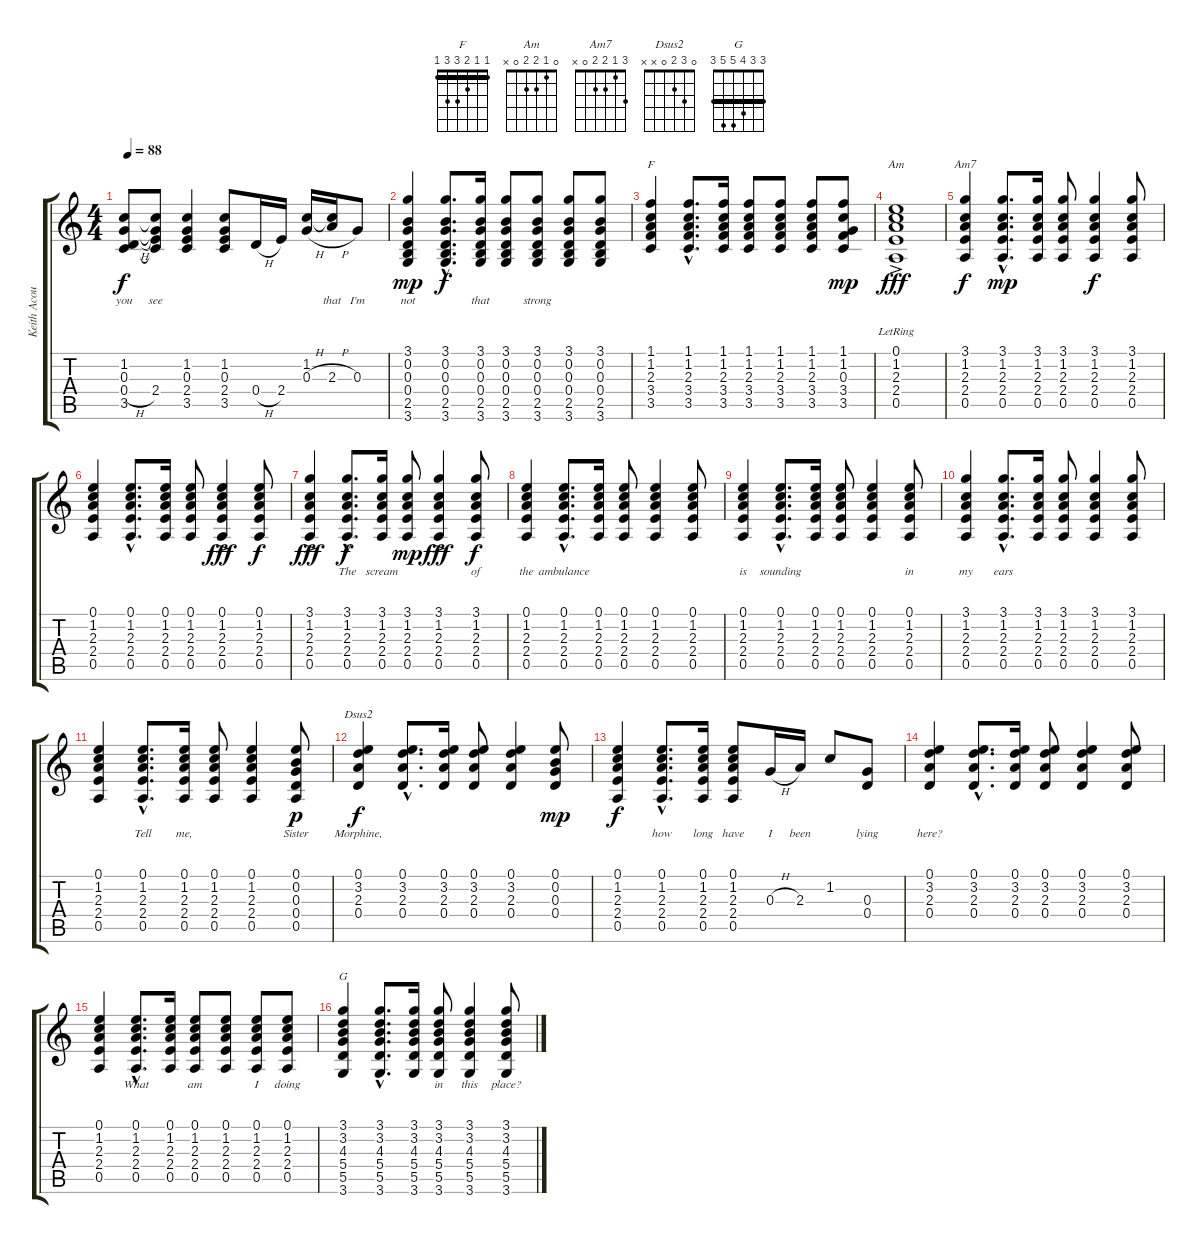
\track ("Keith Acoustic" "Keith Acou") {instrument acousticguitarsteel}
\staff {score tabs}
\tuning (E4 B3 G3 D3 A2 E2) {hide}
\chord ("F" 1 1 2 3 3 1) {barre 1}
\chord ("Am" 0 1 2 2 0 x)
\chord ("Am7" 3 1 2 2 0 x)
\chord ("Dsus2" 0 3 2 0 x x)
\chord ("G" 3 3 4 5 5 3) {barre 3}
\ts (4 4)
\tempo 88
\clef g2
\ks c
(1.2 0.3 0.4{h} 3.5).8{lyrics (0 "you") lyrics (1 "") lyrics (2 "") lyrics (3 "") lyrics (4 "") dy f} (1.2{t} 0.3{t} 2.4 3.5{t}).8{lyrics (0 "see") lyrics (1 "") lyrics (2 "") lyrics (3 "") lyrics (4 "")} (1.2 0.3 2.4 3.5).4{lyrics (0 "") lyrics (1 "") lyrics (2 "") lyrics (3 "") lyrics (4 "")} (1.2 0.3 2.4 3.5).8{lyrics (0 "") lyrics (1 "") lyrics (2 "") lyrics (3 "") lyrics (4 "")} 0.4{h}.16{lyrics (0 "") lyrics (1 "") lyrics (2 "") lyrics (3 "") lyrics (4 "")} 2.4.16{lyrics (0 "") lyrics (1 "") lyrics (2 "") lyrics (3 "") lyrics (4 "")} (1.2 0.3{h}).16{lyrics (0 "") lyrics (1 "") lyrics (2 "") lyrics (3 "") lyrics (4 "")} (1.2{t} 2.3{h}).16{lyrics (0 "that") lyrics (1 "") lyrics (2 "") lyrics (3 "") lyrics (4 "")} 0.3.8{lyrics (0 "I'm") lyrics (1 "") lyrics (2 "") lyrics (3 "") lyrics (4 "")} |
(3.1 0.2 0.3 0.4 2.5 3.6).4{lyrics (0 "not") lyrics (1 "") lyrics (2 "") lyrics (3 "") lyrics (4 "") dy mp} (3.1{hac} 0.2{hac} 0.3{hac} 0.4{hac} 2.5{hac} 3.6{hac}).8{d lyrics (0 "") lyrics (1 "") lyrics (2 "") lyrics (3 "") lyrics (4 "") dy f} (3.1 0.2 0.3 0.4 2.5 3.6).16{lyrics (0 "that") lyrics (1 "") lyrics (2 "") lyrics (3 "") lyrics (4 "")} (3.1 0.2 0.3 0.4 2.5 3.6).8{lyrics (0 "") lyrics (1 "") lyrics (2 "") lyrics (3 "") lyrics (4 "")} (3.1 0.2 0.3 0.4 2.5 3.6).8{lyrics (0 "strong") lyrics (1 "") lyrics (2 "") lyrics (3 "") lyrics (4 "")} (3.1 0.2 0.3 0.4 2.5 3.6).8{lyrics (0 "") lyrics (1 "") lyrics (2 "") lyrics (3 "") lyrics (4 "")} (3.1 0.2 0.3 0.4 2.5 3.6).8{lyrics (0 "") lyrics (1 "") lyrics (2 "") lyrics (3 "") lyrics (4 "")} |
(1.1 1.2 2.3 3.4 3.5).4{ch "F" lyrics (0 "") lyrics (1 "") lyrics (2 "") lyrics (3 "") lyrics (4 "")} (1.1{hac} 1.2{hac} 2.3{hac} 3.4{hac} 3.5{hac}).8{d lyrics (0 "") lyrics (1 "") lyrics (2 "") lyrics (3 "") lyrics (4 "")} (1.1 1.2 2.3 3.4 3.5).16{lyrics (0 "") lyrics (1 "") lyrics (2 "") lyrics (3 "") lyrics (4 "")} (1.1 1.2 2.3 3.4 3.5).8{lyrics (0 "") lyrics (1 "") lyrics (2 "") lyrics (3 "") lyrics (4 "")} (1.1 1.2 2.3 3.4 3.5).8{lyrics (0 "") lyrics (1 "") lyrics (2 "") lyrics (3 "") lyrics (4 "")} (1.1 1.2 2.3 3.4 3.5).8{lyrics (0 "") lyrics (1 "") lyrics (2 "") lyrics (3 "") lyrics (4 "")} (1.1 1.2 0.3 3.4 3.5).8{lyrics (0 "") lyrics (1 "") lyrics (2 "") lyrics (3 "") lyrics (4 "") dy mp} |
(0.1{ac lr} 1.2{ac lr} 2.3{ac lr} 2.4{ac lr} 0.5{ac lr}).1{ch "Am" lyrics (0 "") lyrics (1 "") lyrics (2 "") lyrics (3 "") lyrics (4 "") dy fff} |
(3.1 1.2 2.3 2.4 0.5).4{ch "Am7" lyrics (0 "") lyrics (1 "") lyrics (2 "") lyrics (3 "") lyrics (4 "") dy f} (3.1{hac} 1.2{hac} 2.3{hac} 2.4{hac} 0.5{hac}).8{d lyrics (0 "") lyrics (1 "") lyrics (2 "") lyrics (3 "") lyrics (4 "") dy mp} (3.1 1.2 2.3 2.4 0.5).16{lyrics (0 "") lyrics (1 "") lyrics (2 "") lyrics (3 "") lyrics (4 "")} (3.1 1.2 2.3 2.4 0.5).8{lyrics (0 "") lyrics (1 "") lyrics (2 "") lyrics (3 "") lyrics (4 "")} (3.1 1.2 2.3 2.4 0.5).4{lyrics (0 "") lyrics (1 "") lyrics (2 "") lyrics (3 "") lyrics (4 "") dy f} (3.1 1.2 2.3 2.4 0.5).8{lyrics (0 "") lyrics (1 "") lyrics (2 "") lyrics (3 "") lyrics (4 "")} |
(0.1 1.2 2.3 2.4 0.5).4{lyrics (0 "") lyrics (1 "") lyrics (2 "") lyrics (3 "") lyrics (4 "")} (0.1{hac} 1.2{hac} 2.3{hac} 2.4{hac} 0.5{hac}).8{d lyrics (0 "") lyrics (1 "") lyrics (2 "") lyrics (3 "") lyrics (4 "")} (0.1 1.2 2.3 2.4 0.5).16{lyrics (0 "") lyrics (1 "") lyrics (2 "") lyrics (3 "") lyrics (4 "")} (0.1 1.2 2.3 2.4 0.5).8{lyrics (0 "") lyrics (1 "") lyrics (2 "") lyrics (3 "") lyrics (4 "")} (0.1{ac} 1.2{ac} 2.3{ac} 2.4{ac} 0.5{ac}).4{lyrics (0 "") lyrics (1 "") lyrics (2 "") lyrics (3 "") lyrics (4 "") dy fff} (0.1 1.2 2.3 2.4 0.5).8{lyrics (0 "") lyrics (1 "") lyrics (2 "") lyrics (3 "") lyrics (4 "") dy f} |
(3.1{ac} 1.2{ac} 2.3{ac} 2.4{ac} 0.5{ac}).4{lyrics (0 "") lyrics (1 "") lyrics (2 "") lyrics (3 "") lyrics (4 "") dy fff} (3.1{hac} 1.2{hac} 2.3{hac} 2.4{hac} 0.5{hac}).8{d lyrics (0 "The") lyrics (1 "") lyrics (2 "") lyrics (3 "") lyrics (4 "") dy f} (3.1 1.2 2.3 2.4 0.5).16{lyrics (0 "scream") lyrics (1 "") lyrics (2 "") lyrics (3 "") lyrics (4 "")} (3.1 1.2 2.3 2.4 0.5).8{lyrics (0 "") lyrics (1 "") lyrics (2 "") lyrics (3 "") lyrics (4 "") dy mp} (3.1{ac} 1.2{ac} 2.3{ac} 2.4{ac} 0.5{ac}).4{lyrics (0 "") lyrics (1 "") lyrics (2 "") lyrics (3 "") lyrics (4 "") dy fff} (3.1 1.2 2.3 2.4 0.5).8{lyrics (0 "of") lyrics (1 "") lyrics (2 "") lyrics (3 "") lyrics (4 "") dy f} |
(0.1 1.2 2.3 2.4 0.5).4{lyrics (0 "the") lyrics (1 "") lyrics (2 "") lyrics (3 "") lyrics (4 "")} (0.1{hac} 1.2{hac} 2.3{hac} 2.4{hac} 0.5{hac}).8{d lyrics (0 "ambulance") lyrics (1 "") lyrics (2 "") lyrics (3 "") lyrics (4 "")} (0.1 1.2 2.3 2.4 0.5).16{lyrics (0 "") lyrics (1 "") lyrics (2 "") lyrics (3 "") lyrics (4 "")} (0.1 1.2 2.3 2.4 0.5).8{lyrics (0 "") lyrics (1 "") lyrics (2 "") lyrics (3 "") lyrics (4 "")} (0.1 1.2 2.3 2.4 0.5).4{lyrics (0 "") lyrics (1 "") lyrics (2 "") lyrics (3 "") lyrics (4 "")} (0.1 1.2 2.3 2.4 0.5).8{lyrics (0 "") lyrics (1 "") lyrics (2 "") lyrics (3 "") lyrics (4 "")} |
(0.1 1.2 2.3 2.4 0.5).4{lyrics (0 "is") lyrics (1 "") lyrics (2 "") lyrics (3 "") lyrics (4 "")} (0.1{hac} 1.2{hac} 2.3{hac} 2.4{hac} 0.5{hac}).8{d lyrics (0 "sounding") lyrics (1 "") lyrics (2 "") lyrics (3 "") lyrics (4 "")} (0.1 1.2 2.3 2.4 0.5).16{lyrics (0 "") lyrics (1 "") lyrics (2 "") lyrics (3 "") lyrics (4 "")} (0.1 1.2 2.3 2.4 0.5).8{lyrics (0 "") lyrics (1 "") lyrics (2 "") lyrics (3 "") lyrics (4 "")} (0.1 1.2 2.3 2.4 0.5).4{lyrics (0 "") lyrics (1 "") lyrics (2 "") lyrics (3 "") lyrics (4 "")} (0.1 1.2 2.3 2.4 0.5).8{lyrics (0 "in") lyrics (1 "") lyrics (2 "") lyrics (3 "") lyrics (4 "")} |
(3.1 1.2 2.3 2.4 0.5).4{lyrics (0 "my") lyrics (1 "") lyrics (2 "") lyrics (3 "") lyrics (4 "")} (3.1{hac} 1.2{hac} 2.3{hac} 2.4{hac} 0.5{hac}).8{d lyrics (0 "ears") lyrics (1 "") lyrics (2 "") lyrics (3 "") lyrics (4 "")} (3.1 1.2 2.3 2.4 0.5).16{lyrics (0 "") lyrics (1 "") lyrics (2 "") lyrics (3 "") lyrics (4 "")} (3.1 1.2 2.3 2.4 0.5).8{lyrics (0 "") lyrics (1 "") lyrics (2 "") lyrics (3 "") lyrics (4 "")} (3.1 1.2 2.3 2.4 0.5).4{lyrics (0 "") lyrics (1 "") lyrics (2 "") lyrics (3 "") lyrics (4 "")} (3.1 1.2 2.3 2.4 0.5).8{lyrics (0 "") lyrics (1 "") lyrics (2 "") lyrics (3 "") lyrics (4 "")} |
(0.1 1.2 2.3 2.4 0.5).4{lyrics (0 "") lyrics (1 "") lyrics (2 "") lyrics (3 "") lyrics (4 "")} (0.1{hac} 1.2{hac} 2.3{hac} 2.4{hac} 0.5{hac}).8{d lyrics (0 "Tell") lyrics (1 "") lyrics (2 "") lyrics (3 "") lyrics (4 "")} (0.1 1.2 2.3 2.4 0.5).16{lyrics (0 "me,") lyrics (1 "") lyrics (2 "") lyrics (3 "") lyrics (4 "")} (0.1 1.2 2.3 2.4 0.5).8{lyrics (0 "") lyrics (1 "") lyrics (2 "") lyrics (3 "") lyrics (4 "")} (0.1 1.2 2.3 2.4 0.5).4{lyrics (0 "") lyrics (1 "") lyrics (2 "") lyrics (3 "") lyrics (4 "")} (0.1 0.2 0.3 0.4 0.5).8{lyrics (0 "Sister") lyrics (1 "") lyrics (2 "") lyrics (3 "") lyrics (4 "") dy p} |
(0.1 3.2 2.3 0.4).4{ch "Dsus2" lyrics (0 "Morphine,") lyrics (1 "") lyrics (2 "") lyrics (3 "") lyrics (4 "") dy f} (0.1{hac} 3.2{hac} 2.3{hac} 0.4{hac}).8{d lyrics (0 "") lyrics (1 "") lyrics (2 "") lyrics (3 "") lyrics (4 "")} (0.1 3.2 2.3 0.4).16{lyrics (0 "") lyrics (1 "") lyrics (2 "") lyrics (3 "") lyrics (4 "")} (0.1 3.2 2.3 0.4).8{lyrics (0 "") lyrics (1 "") lyrics (2 "") lyrics (3 "") lyrics (4 "")} (0.1 3.2 2.3 0.4).4{lyrics (0 "") lyrics (1 "") lyrics (2 "") lyrics (3 "") lyrics (4 "")} (0.1 0.2 0.3 0.4).8{lyrics (0 "") lyrics (1 "") lyrics (2 "") lyrics (3 "") lyrics (4 "") dy mp} |
(0.1 1.2 2.3 2.4 0.5).4{lyrics (0 "") lyrics (1 "") lyrics (2 "") lyrics (3 "") lyrics (4 "") dy f} (0.1{hac} 1.2{hac} 2.3{hac} 2.4{hac} 0.5{hac}).8{d lyrics (0 "how") lyrics (1 "") lyrics (2 "") lyrics (3 "") lyrics (4 "")} (0.1 1.2 2.3 2.4 0.5).16{lyrics (0 "long") lyrics (1 "") lyrics (2 "") lyrics (3 "") lyrics (4 "")} (0.1 1.2 2.3 2.4 0.5).8{lyrics (0 "have") lyrics (1 "") lyrics (2 "") lyrics (3 "") lyrics (4 "")} 0.3{h}.16{lyrics (0 "I") lyrics (1 "") lyrics (2 "") lyrics (3 "") lyrics (4 "")} 2.3.16{lyrics (0 "been") lyrics (1 "") lyrics (2 "") lyrics (3 "") lyrics (4 "")} 1.2.8{lyrics (0 "") lyrics (1 "") lyrics (2 "") lyrics (3 "") lyrics (4 "")} (0.3 0.4).8{lyrics (0 "lying") lyrics (1 "") lyrics (2 "") lyrics (3 "") lyrics (4 "")} |
(0.1 3.2 2.3 0.4).4{lyrics (0 "here?") lyrics (1 "") lyrics (2 "") lyrics (3 "") lyrics (4 "")} (0.1{hac} 3.2{hac} 2.3{hac} 0.4{hac}).8{d lyrics (0 "") lyrics (1 "") lyrics (2 "") lyrics (3 "") lyrics (4 "")} (0.1 3.2 2.3 0.4).16{lyrics (0 "") lyrics (1 "") lyrics (2 "") lyrics (3 "") lyrics (4 "")} (0.1 3.2 2.3 0.4).8{lyrics (0 "") lyrics (1 "") lyrics (2 "") lyrics (3 "") lyrics (4 "")} (0.1 3.2 2.3 0.4).4{lyrics (0 "") lyrics (1 "") lyrics (2 "") lyrics (3 "") lyrics (4 "")} (0.1 3.2 2.3 0.4).8{lyrics (0 "") lyrics (1 "") lyrics (2 "") lyrics (3 "") lyrics (4 "")} |
(0.1 1.2 2.3 2.4 0.5).4{lyrics (0 "") lyrics (1 "") lyrics (2 "") lyrics (3 "") lyrics (4 "")} (0.1{hac} 1.2{hac} 2.3{hac} 2.4{hac} 0.5{hac}).8{d lyrics (0 "What") lyrics (1 "") lyrics (2 "") lyrics (3 "") lyrics (4 "")} (0.1 1.2 2.3 2.4 0.5).16{lyrics (0 "") lyrics (1 "") lyrics (2 "") lyrics (3 "") lyrics (4 "")} (0.1 1.2 2.3 2.4 0.5).8{lyrics (0 "am") lyrics (1 "") lyrics (2 "") lyrics (3 "") lyrics (4 "")} (0.1 1.2 2.3 2.4 0.5).8{lyrics (0 "") lyrics (1 "") lyrics (2 "") lyrics (3 "") lyrics (4 "")} (0.1 1.2 2.3 2.4 0.5).8{lyrics (0 "I") lyrics (1 "") lyrics (2 "") lyrics (3 "") lyrics (4 "")} (0.1 1.2 2.3 2.4 0.5).8{lyrics (0 "doing") lyrics (1 "") lyrics (2 "") lyrics (3 "") lyrics (4 "")} |
(3.1 3.2 4.3 5.4 5.5 3.6).4{ch "G" lyrics (0 "") lyrics (1 "") lyrics (2 "") lyrics (3 "") lyrics (4 "")} (3.1{hac} 3.2{hac} 4.3{hac} 5.4{hac} 5.5{hac} 3.6{hac}).8{d lyrics (0 "") lyrics (1 "") lyrics (2 "") lyrics (3 "") lyrics (4 "")} (3.1 3.2 4.3 5.4 5.5 3.6).16{lyrics (0 "") lyrics (1 "") lyrics (2 "") lyrics (3 "") lyrics (4 "")} (3.1 3.2 4.3 5.4 5.5 3.6).8{lyrics (0 "in") lyrics (1 "") lyrics (2 "") lyrics (3 "") lyrics (4 "")} (3.1 3.2 4.3 5.4 5.5 3.6).4{lyrics (0 "this") lyrics (1 "") lyrics (2 "") lyrics (3 "") lyrics (4 "")} (3.1 3.2 4.3 5.4 5.5 3.6).8{lyrics (0 "place?") lyrics (1 "") lyrics (2 "") lyrics (3 "") lyrics (4 "")}
